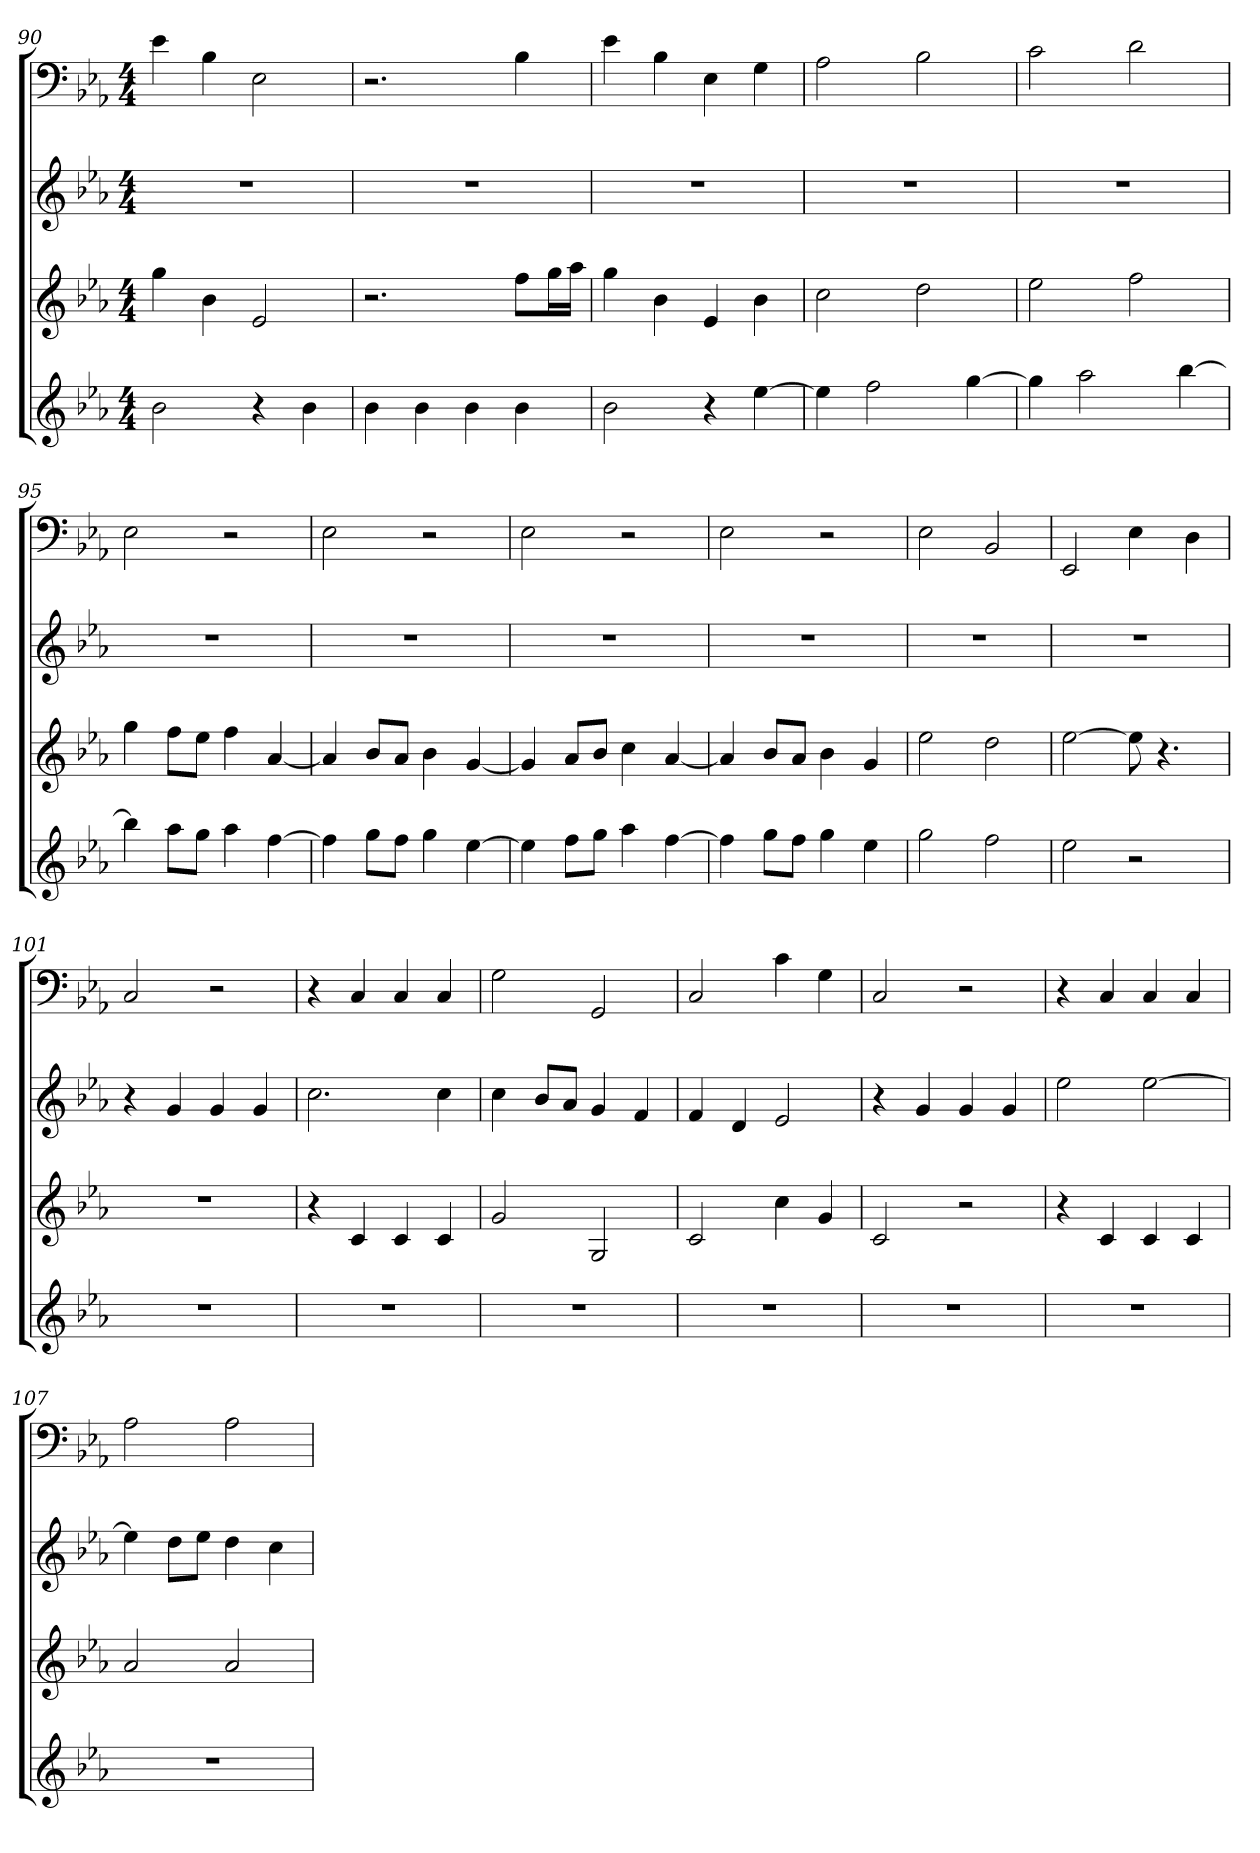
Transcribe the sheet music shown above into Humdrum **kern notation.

**kern	**kern	**kern	**kern
*part4	*part3	*part2	*part1
*staff4	*staff3	*staff2	*staff1
*	*	*	*clefF4
*k[b-e-a-]	*k[b-e-a-]	*k[b-e-a-]	*k[b-e-a-]
*E-:	*E-:	*E-:	*E-:
*M4/4	*M4/4	*M4/4	*M4/4
=90	=90	=90	=90
2b-	4gg	1r	4e-
.	4b-	.	4B-
4r	2e-	.	2E-
4b-	.	.	.
=91	=91	=91	=91
4b-	2.r	1r	2.r
4b-	.	.	.
4b-	.	.	.
4b-	8ffL	.	4B-
.	16ggL	.	.
.	16aa-JJ	.	.
=92	=92	=92	=92
2b-	4gg	1r	4e-
.	4b-	.	4B-
4r	4e-	.	4E-
[4ee-	4b-	.	4G
=93	=93	=93	=93
4ee-]	2cc	1r	2A-
2ff	.	.	.
.	2dd	.	2B-
[4gg	.	.	.
=94	=94	=94	=94
4gg]	2ee-	1r	2c
2aa-	.	.	.
.	2ff	.	2d
[4bb-	.	.	.
=95	=95	=95	=95
4bb-]	4gg	1r	2E-
8aa-L	8ffL	.	.
8ggJ	8ee-J	.	.
4aa-	4ff	.	2r
[4ff	[4a-	.	.
=96	=96	=96	=96
4ff]	4a-]	1r	2E-
8ggL	8b-L	.	.
8ffJ	8a-J	.	.
4gg	4b-	.	2r
[4ee-	[4g	.	.
=97	=97	=97	=97
4ee-]	4g]	1r	2E-
8ffL	8a-L	.	.
8ggJ	8b-J	.	.
4aa-	4cc	.	2r
[4ff	[4a-	.	.
=98	=98	=98	=98
4ff]	4a-]	1r	2E-
8ggL	8b-L	.	.
8ffJ	8a-J	.	.
4gg	4b-	.	2r
4ee-	4g	.	.
=99	=99	=99	=99
2gg	2ee-	1r	2E-
2ff	2dd	.	2BB-
=100	=100	=100	=100
2ee-	[2ee-	1r	2EE-
2r	8ee-]	.	4E-
.	4.r	.	.
.	.	.	4D
=101	=101	=101	=101
1r	1r	4r	2C
.	.	4g	.
.	.	4g	2r
.	.	4g	.
=102	=102	=102	=102
1r	4r	2.cc	4r
.	4c	.	4C
.	4c	.	4C
.	4c	4cc	4C
=103	=103	=103	=103
1r	2g	4cc	2G
.	.	8b-L	.
.	.	8a-J	.
.	2G	4g	2GG
.	.	4f	.
=104	=104	=104	=104
1r	2c	4f	2C
.	.	4d	.
.	4cc	2e-	4c
.	4g	.	4G
=105	=105	=105	=105
1r	2c	4r	2C
.	.	4g	.
.	2r	4g	2r
.	.	4g	.
=106	=106	=106	=106
1r	4r	2ee-	4r
.	4c	.	4C
.	4c	[2ee-	4C
.	4c	.	4C
=107	=107	=107	=107
1r	2a-	4ee-]	2A-
.	.	8ddL	.
.	.	8ee-J	.
.	2a-	4dd	2A-
.	.	4cc	.
=	=	=	=
*-	*-	*-	*-
